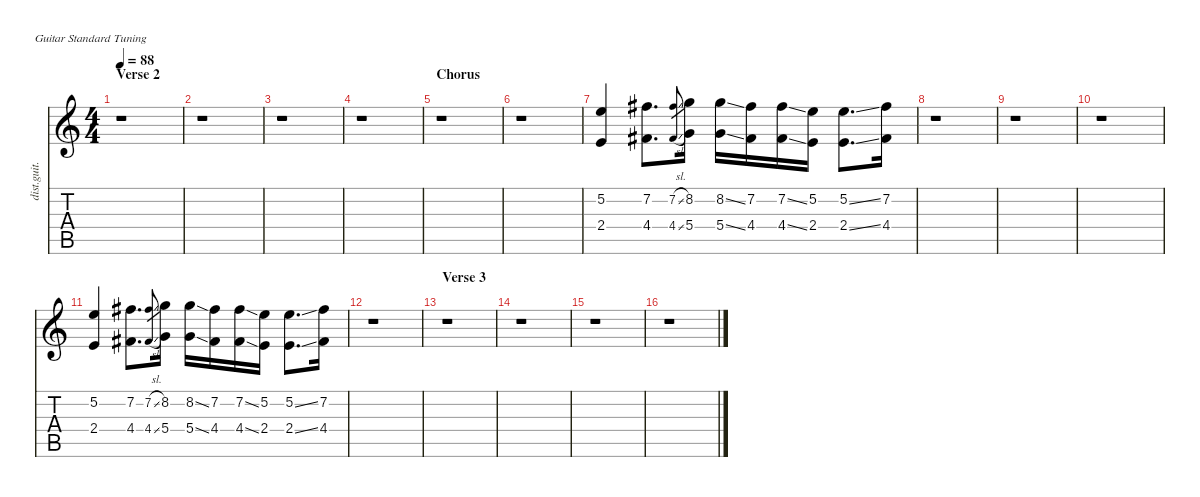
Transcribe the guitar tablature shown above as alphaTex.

\defaultSystemsLayout 4
\hideDynamics
\bracketExtendMode nobrackets
\otherSystemsTrackNameOrientation horizontal
\track ("Guitar 2" "dist.guit.") {instrument distortionguitar}
\staff {score tabs}
\tuning (E4 B3 G3 D3 A2 E2)
\ts (4 4)
\section ("" "Verse 2")
\tempo 88
\clef g2
\ks c
r.1{dy f beam Down} |
r.1{beam Down} |
r.1{beam Down} |
r.1{beam Down} |
\section ("" "Chorus")
r.1{beam Down} |
r.1{beam Down} |
(5.2 2.4).4{beam Up} (7.2{acc #} 4.4{acc #}).8{d beam Down} (7.2{sl acc #} 4.4{sl acc #}).8{gr dy mf beam Up} (8.2 5.4).16{dy f beam Down} (8.2{ss} 5.4{ss}).16{beam Down} (7.2{acc #} 4.4{acc #}).16{beam Down} (7.2{ss acc #} 4.4{ss acc #}).16{beam Down} (5.2 2.4).16{beam Down} (5.2{ss} 2.4{ss}).8{d beam Down} (7.2{acc #} 4.4{acc #}).16{beam Down} |
r.1{beam Down} |
r.1{beam Down} |
r.1{beam Down} |
(5.2 2.4).4{beam Up} (7.2{acc #} 4.4{acc #}).8{d beam Down} (7.2{sl acc #} 4.4{sl acc #}).8{gr dy mf beam Up} (8.2 5.4).16{dy f beam Down} (8.2{ss} 5.4{ss}).16{beam Down} (7.2{acc #} 4.4{acc #}).16{beam Down} (7.2{ss acc #} 4.4{ss acc #}).16{beam Down} (5.2 2.4).16{beam Down} (5.2{ss} 2.4{ss}).8{d beam Down} (7.2{acc #} 4.4{acc #}).16{beam Down} |
r.1{beam Down} |
\section ("" "Verse 3")
r.1{beam Down} |
r.1{beam Down} |
r.1{beam Down} |
r.1{beam Down}
